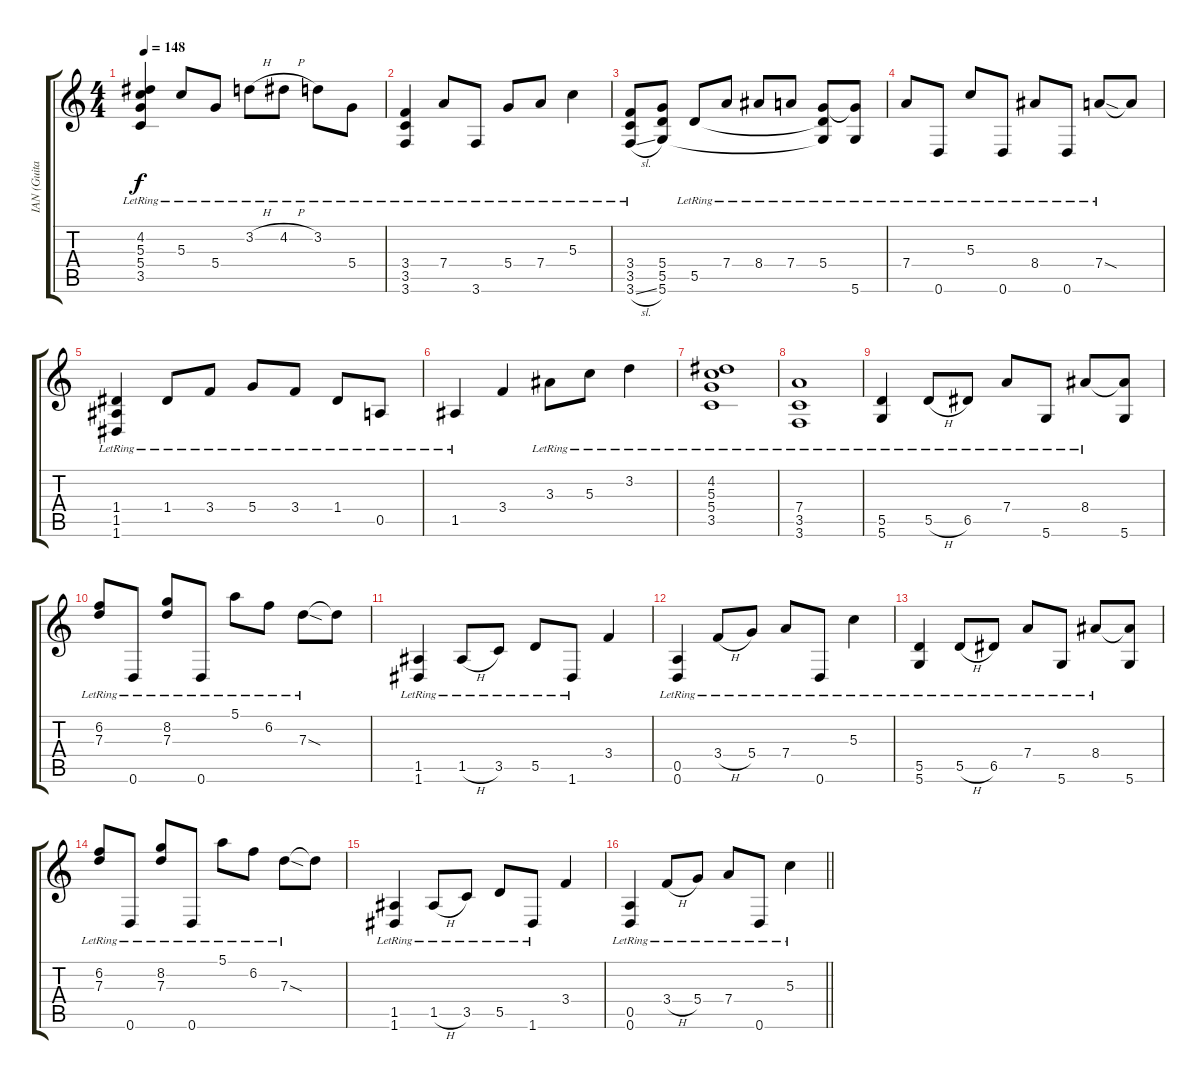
\track ("IAN (Guitar)" "IAN (Guita") {instrument electricguitarclean bank 2}
\staff {score tabs}
\tuning (E4 B3 G3 D3 A2 D2) {hide}
\ts (4 4)
\tempo 148
\clef g2
\ks c
(4.2{lr} 5.3{lr} 5.4{lr} 3.5{lr}).4{dy f} 5.3{lr}.8 5.4{lr}.8 3.2{h lr}.8 4.2{h lr}.8 3.2{lr}.8 5.4{lr}.8 |
(3.4{lr} 3.5{lr} 3.6{lr}).4 7.4{lr}.8 3.6{lr}.8 5.4{lr}.8 7.4{lr}.8 5.3{lr}.4 |
(3.4{lr} 3.5{lr} 3.6{sl lr}).8 (5.4 5.5 5.6).8 5.5{lr}.8 7.4{lr}.8 8.4{lr}.8 7.4{lr}.8 (5.4{lr} 5.5{t} 5.6{t}).8 (5.4{t} 5.6{lr}).8 |
7.4{lr}.8 0.6{lr}.8 5.3{lr}.8 0.6{lr}.8 8.4{lr}.8 0.6{lr}.8 7.4{sod lr}.8 7.4{t}.8 |
(1.4{lr} 1.5{lr} 1.6{lr}).4 1.4{lr}.8 3.4{lr}.8 5.4{lr}.8 3.4{lr}.8 1.4{lr}.8 0.5{lr}.8 |
1.5{lr}.4 3.4.4 3.3{lr}.8 5.3{lr}.8 3.2{lr}.4 |
(4.2{lr} 5.3{lr} 5.4{lr} 3.5{lr}).1 |
(7.4{lr} 3.5{lr} 3.6{lr}).1 |
(5.5{lr} 5.6{lr}).4 5.5{h lr}.8 6.5{lr}.8 7.4{lr}.8 5.6{lr}.8 8.4{lr}.8 (8.4{t} 5.6).8 |
(6.2{lr} 7.3{lr}).8 0.6{lr}.8 (8.2{lr} 7.3{lr}).8 0.6{lr}.8 5.1{lr}.8 6.2{lr}.8 7.3{sod lr}.8 7.3{t}.8 |
(1.5{lr} 1.6{lr}).4 1.5{h lr}.8 3.5{lr}.8 5.5{lr}.8 1.6{lr}.8 3.4.4 |
(0.5{lr} 0.6{lr}).4 3.4{h lr}.8 5.4{lr}.8 7.4{lr}.8 0.6{lr}.8 5.3{lr}.4 |
(5.5{lr} 5.6{lr}).4 5.5{h lr}.8 6.5{lr}.8 7.4{lr}.8 5.6{lr}.8 8.4{lr}.8 (8.4{t} 5.6).8 |
(6.2{lr} 7.3{lr}).8 0.6{lr}.8 (8.2{lr} 7.3{lr}).8 0.6{lr}.8 5.1{lr}.8 6.2{lr}.8 7.3{sod lr}.8 7.3{t}.8 |
(1.5{lr} 1.6{lr}).4 1.5{h lr}.8 3.5{lr}.8 5.5{lr}.8 1.6{lr}.8 3.4.4 |
\barLineRight lightlight
(0.5{lr} 0.6{lr}).4 3.4{h lr}.8 5.4{lr}.8 7.4{lr}.8 0.6{lr}.8 5.3{lr}.4
